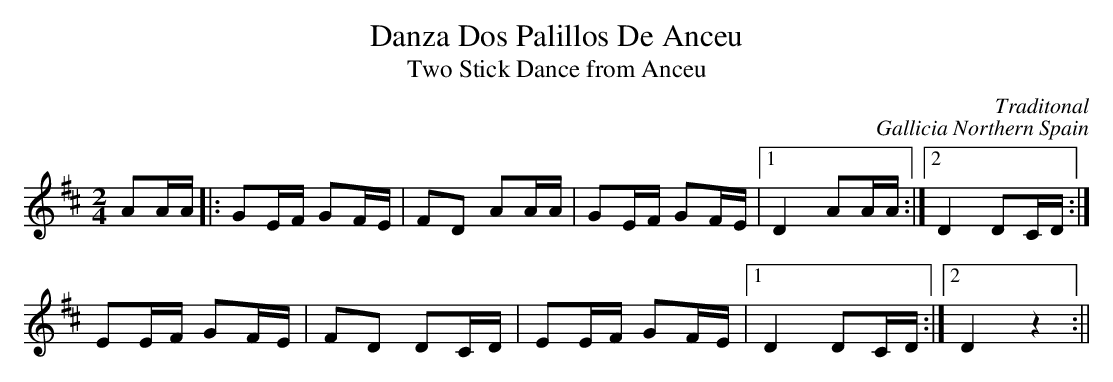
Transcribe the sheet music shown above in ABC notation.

X:1
T:Danza Dos Palillos De Anceu
T:Two Stick Dance from Anceu
C:Traditonal
C:Gallicia Northern Spain
L:1/8
M:2/4
K:D
AA/2A/2|:GE/2F/2 GF/2E/2|FD AA/2A/2|GE/2F/2 GF/2E/2|1D2 AA/2A/2:|2D2DC/2D/2:|
EE/2F/2 GF/2E/2|FD DC/2D/2|EE/2F/2 GF/2E/2|1D2DC/2D/2:|2D2z2:||
